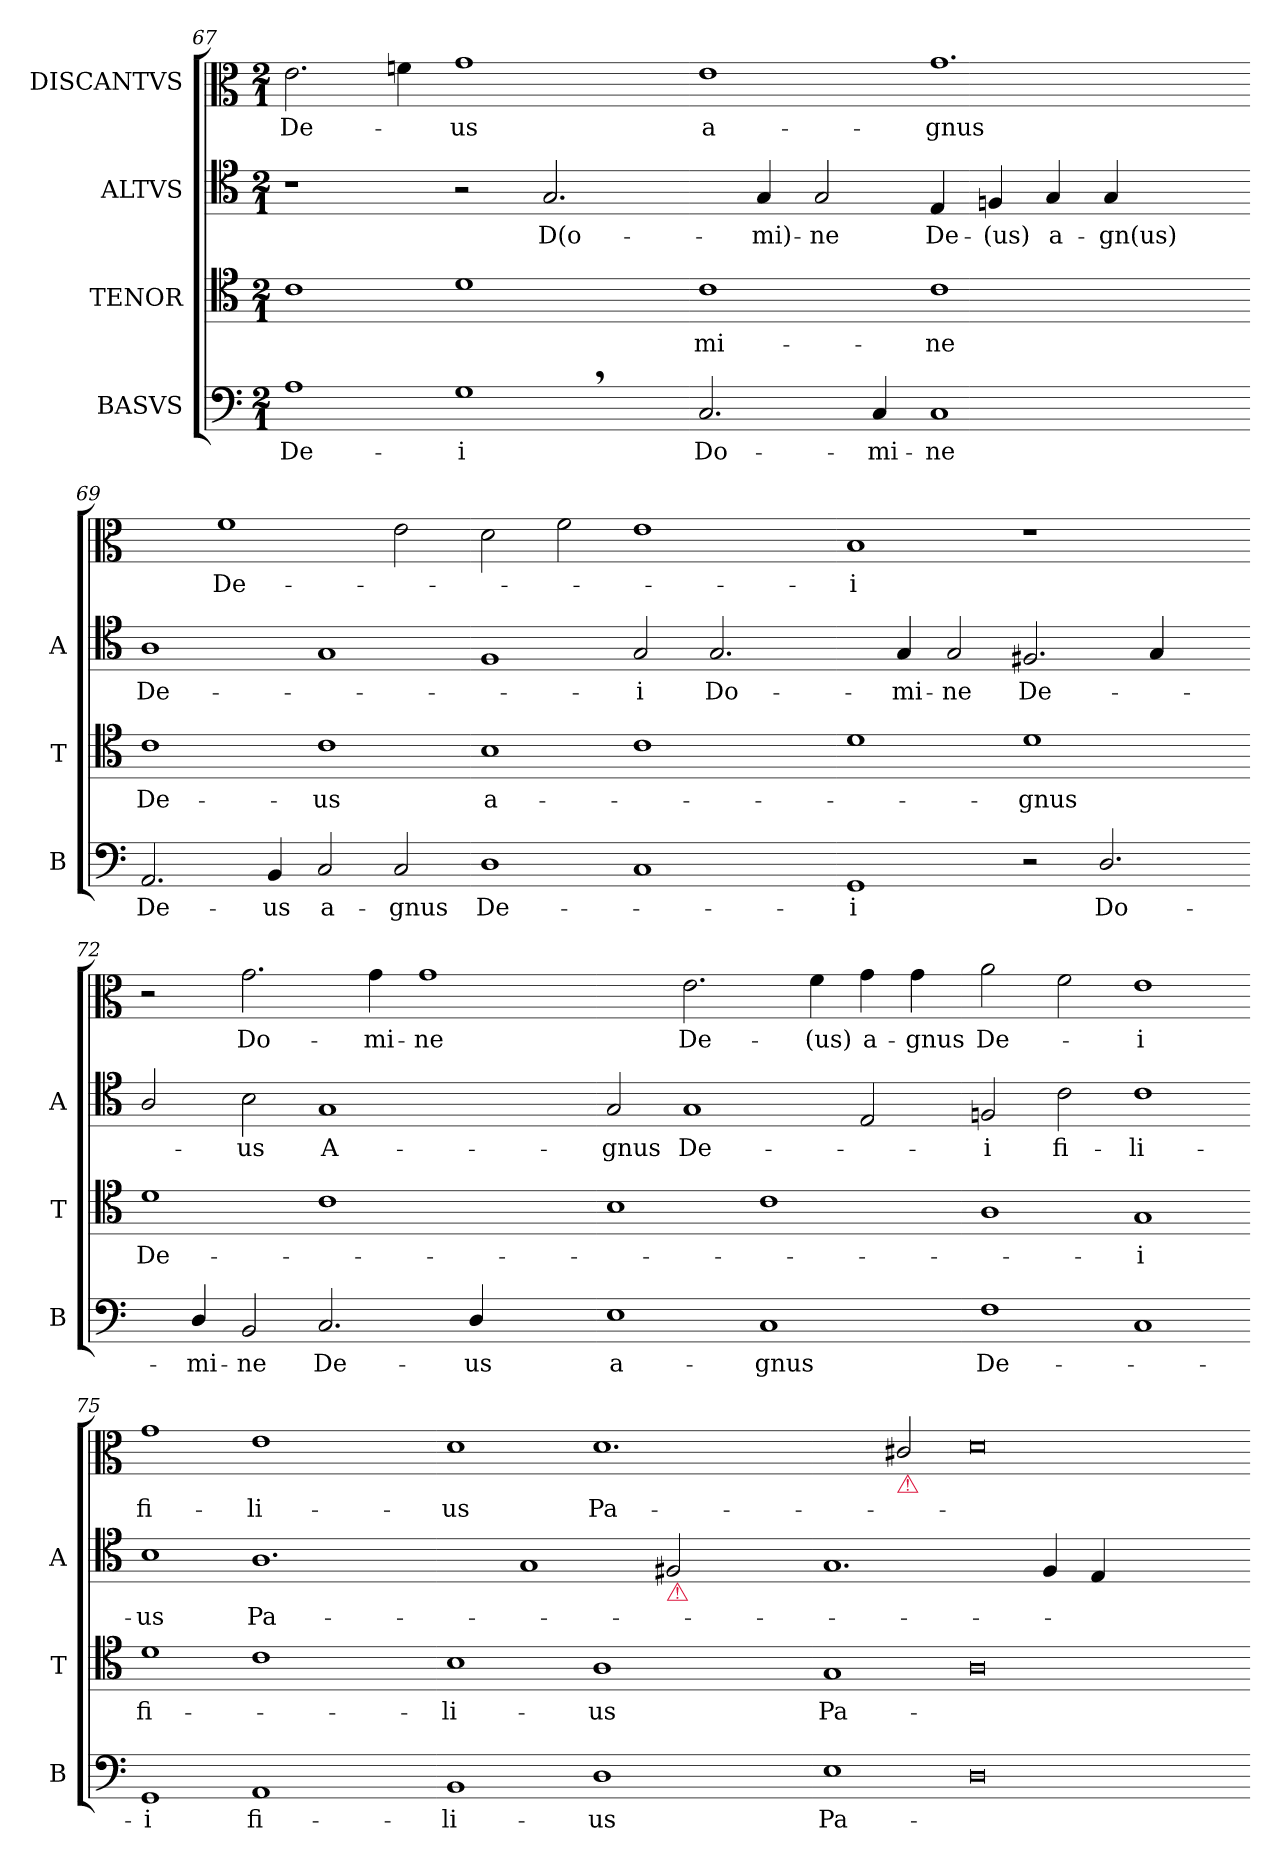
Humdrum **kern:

**kern	**text	**kern	**text	**kern	**text	**kern	**text
*part4	*part4	*part3	*part3	*part2	*part2	*part1	*part1
*staff4	*staff4	*staff3	*staff3	*staff2	*staff2	*staff1	*staff1
*I"BASVS	*	*I"TENOR	*	*I"ALTVS	*	*I"DISCANTVS	*
*I'B	*	*I'T	*	*I'A	*	*	*
*clefF4	*	*clefC4	*	*clefC4	*	*clefC3	*
*k[]	*	*k[]	*	*k[]	*	*k[]	*
*G:mix	*	*G:mix	*	*G:mix	*	*G:mix	*
*M2/1	*	*M2/1	*	*M2/1	*	*M2/1	*
=67	=67	=67	=67	=67	=67	=67	=67
1A	De-	1c	.	1r	.	2.e\	De-
.	.	.	.	.	.	4fn\	.
1G,	-i	1d	.	2r	.	1g	-us
.	.	.	.	2.G/	D(o-	.	.
4ryy	.	4ryy	.	.	.	4ryy	.
=68-	=68-	=68-	=68-	=68-	=68-	=68-	=68-
!	!LO:LY:i	!	!	!	!	!	!
2.C/	Do-	1c	mi-	4ryy	.	1e	a-
.	.	.	.	4G/	-mi)-	.	.
.	.	.	.	2G/	-ne	.	.
!	!LO:LY:i	!	!	!	!	!	!
4C/	-mi-	.	.	.	.	.	.
!	!LO:LY:i	!	!	!	!	!	!
1C	-ne	1c	-ne	4E/	De-	1.g	-gnus
.	.	.	.	4Fn/	-(us)	.	.
.	.	.	.	4G/	a-	.	.
.	.	.	.	4G/	-gn(us)	.	.
2ryy	.	2ryy	.	2ryy	.	.	.
=69-	=69-	=69-	=69-	=69-	=69-	=69-	=69-
!	!LO:LY:i	!	!	!	!	!	!
2.AA/	De-	1c	De-	1A	De-	2ryy	.
.	.	.	.	.	.	1f	De-
!	!LO:LY:i	!	!	!	!	!	!
4BB/	-us	.	.	.	.	.	.
!	!LO:LY:i	!	!	!	!	!	!
2C/	a-	1c	-us	1G	.	.	.
!	!LO:LY:i	!	!	!	!	!	!
2C/	-gnus	.	.	.	.	2e\	.
=70-	=70-	=70-	=70-	=70-	=70-	=70-	=70-
!	!LO:LY:i	!	!	!	!	!	!
1D	De-	1B	a-	1F	.	2d\	.
.	.	.	.	.	.	2f\	.
1C	.	1c	.	2G/	-i	1e	.
!	!	!	!	!	!LO:LY:i	!	!
.	.	.	.	2.G/	Do-	.	.
4ryy	.	4ryy	.	.	.	4ryy	.
=71-	=71-	=71-	=71-	=71-	=71-	=71-	=71-
!	!LO:LY:i	!	!	!	!	!	!
1GG	-i	1d	.	4ryy	.	1B	-i
!	!	!	!	!	!LO:LY:i	!	!
.	.	.	.	4G/	-mi-	.	.
!	!	!	!	!	!LO:LY:i	!	!
.	.	.	.	2G/	-ne	.	.
!	!	!	!	!	!LO:LY:i	!	!
2r	.	1d	-gnus	2.F#X/	De-	1r	.
!	!LO:LY:i	!	!	!	!	!	!
2.D/	Do-	.	.	.	.	.	.
.	.	.	.	4G/	.	.	.
.	.	4ryy	.	4ryy	.	4ryy	.
=72-	=72-	=72-	=72-	=72-	=72-	=72-	=72-
4ryy	.	1d	De-	2A/	.	2r	.
!	!LO:LY:i	!	!	!	!	!	!
4D/	-mi-	.	.	.	.	.	.
!	!LO:LY:i	!	!	!	!LO:LY:i	!	!
2BB/	-ne	.	.	2B\	-us	2.g\	Do-
!	!LO:LY:i	!	!	!	!LO:LY:i	!	!
2.C/	De-	1c	.	1G	A-	.	.
.	.	.	.	.	.	4g\	-mi-
.	.	.	.	.	.	1g\	-ne
!	!LO:LY:i	!	!	!	!	!	!
4D/	-us	.	.	.	.	.	.
2ryy	.	2ryy	.	2ryy	.	.	.
=73-	=73-	=73-	=73-	=73-	=73-	=73-	=73-
!	!LO:LY:i	!	!	!	!LO:LY:i	!	!
1E	a-	1B	.	2G/	-gnus	2ryy	.
!	!	!	!	!	!LO:LY:i	!	!
.	.	.	.	1G	De-	2.e\	De-
!	!LO:LY:i	!	!	!	!	!	!
1C	-gnus	1c	.	.	.	.	.
.	.	.	.	.	.	4f\	-(us)
.	.	.	.	2E/	.	4g\	a-
.	.	.	.	.	.	4g\	-gnus
=74-	=74-	=74-	=74-	=74-	=74-	=74-	=74-
!	!LO:LY:i	!	!	!	!LO:LY:i	!	!
1F	De-	1A	.	2Fn/	-i	2a\	De-
.	.	.	.	2c\	fi-	2f\	.
1C	.	1G	i	1c	-li-	1e	-i
=75-	=75-	=75-	=75-	=75-	=75-	=75-	=75-
!	!LO:LY:i	!	!	!	!	!	!
1GG	-i	1d	fi-	1B	-us	1g	fi-
1AA	fi-	1c	.	1.A	Pa-	1e	-li-
2ryy	.	2ryy	.	.	.	2ryy	.
=76-	=76-	=76-	=76-	=76-	=76-	=76-	=76-
1BB	-li-	1B	-li-	2ryy	.	1d	-us
.	.	.	.	1G	.	.	.
1D	-us	1A	-us	.	.	1.d	Pa-
!	!	!	!	!LO:TX:b:color=crimson:t=⚠	!	!	!
.	.	.	.	2F#X/	.	.	.
2ryy	.	2ryy	.	2ryy	.	.	.
=77-	=77-	=77-	=77-	=77-	=77-	=77-	=77-
1E	Pa-	1G	Pa-	1.G	.	2ryy	.
!	!	!	!	!	!	!LO:TX:b:color=crimson:t=⚠	!
.	.	.	.	.	.	2c#X/	.
0D	.	0A	.	.	.	0d	.
.	.	.	.	4F#/	.	.	.
.	.	.	.	4E/	.	.	.
.	.	.	.	1ryy	.	.	.
=-	=-	=-	=-	=-	=-	=-	=-
*-	*-	*-	*-	*-	*-	*-	*-
